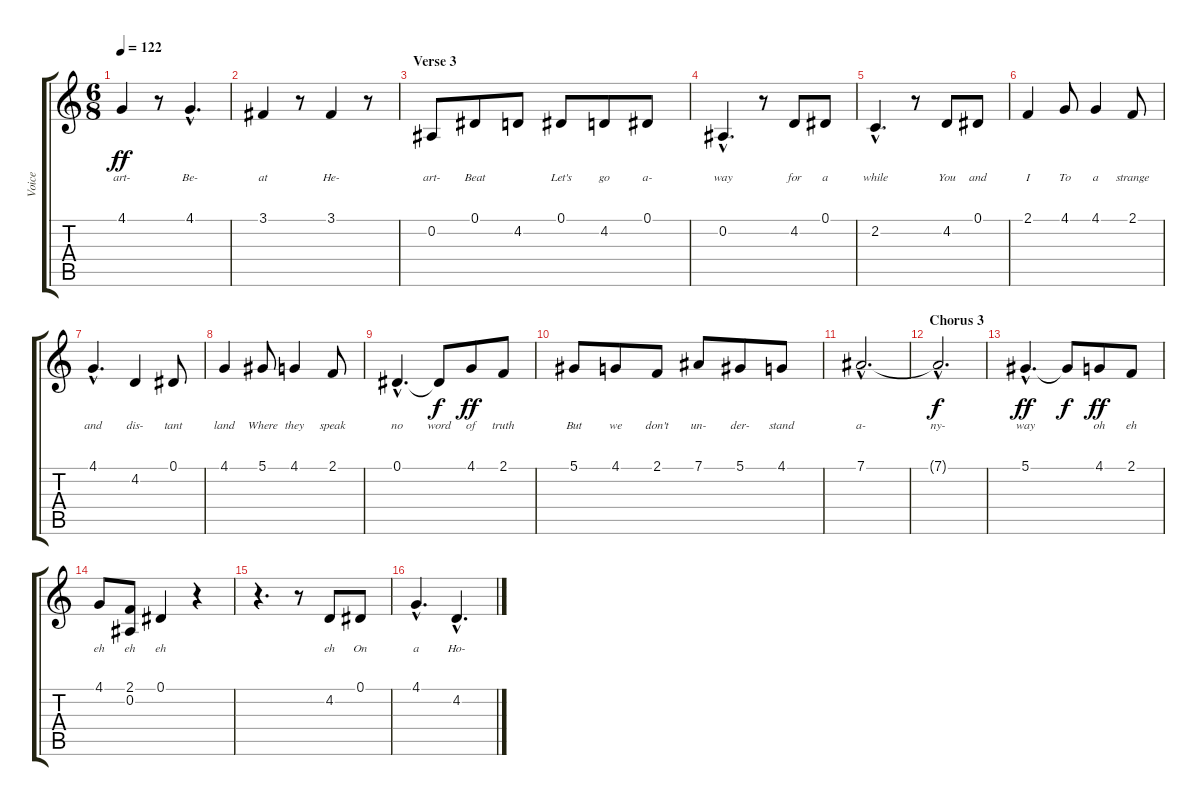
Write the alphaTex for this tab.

\track ("Voice" "Voice") {instrument clarinet}
\staff {score tabs}
\tuning (Eb4 Bb3 Gb3 Db3 Ab2 Eb2) {hide}
\ts (6 8)
\tempo 122
\clef g2
\ks c
4.1.4{lyrics (0 "art-") lyrics (1 "") lyrics (2 "") lyrics (3 "") lyrics (4 "") dy ff} r.8 4.1{hac}.4{d lyrics (0 "Be-") lyrics (1 "") lyrics (2 "") lyrics (3 "") lyrics (4 "")} |
3.1.4{lyrics (0 "at") lyrics (1 "") lyrics (2 "") lyrics (3 "") lyrics (4 "")} r.8 3.1.4{lyrics (0 "He-") lyrics (1 "") lyrics (2 "") lyrics (3 "") lyrics (4 "")} r.8 |
\section ("" "Verse 3")
0.2.8{lyrics (0 "art-") lyrics (1 "") lyrics (2 "") lyrics (3 "") lyrics (4 "")} 0.1.8{lyrics (0 "Beat") lyrics (1 "") lyrics (2 "") lyrics (3 "") lyrics (4 "")} 4.2.8{lyrics (0 "") lyrics (1 "") lyrics (2 "") lyrics (3 "") lyrics (4 "")} 0.1.8{lyrics (0 "Let's") lyrics (1 "") lyrics (2 "") lyrics (3 "") lyrics (4 "")} 4.2.8{lyrics (0 "go") lyrics (1 "") lyrics (2 "") lyrics (3 "") lyrics (4 "")} 0.1.8{lyrics (0 "a-") lyrics (1 "") lyrics (2 "") lyrics (3 "") lyrics (4 "")} |
0.2{hac}.4{d lyrics (0 "way") lyrics (1 "") lyrics (2 "") lyrics (3 "") lyrics (4 "")} r.8 4.2.8{lyrics (0 "for") lyrics (1 "") lyrics (2 "") lyrics (3 "") lyrics (4 "")} 0.1.8{lyrics (0 "a") lyrics (1 "") lyrics (2 "") lyrics (3 "") lyrics (4 "")} |
2.2{hac}.4{d lyrics (0 "while") lyrics (1 "") lyrics (2 "") lyrics (3 "") lyrics (4 "")} r.8 4.2.8{lyrics (0 "You") lyrics (1 "") lyrics (2 "") lyrics (3 "") lyrics (4 "")} 0.1.8{lyrics (0 "and") lyrics (1 "") lyrics (2 "") lyrics (3 "") lyrics (4 "")} |
2.1.4{lyrics (0 "I") lyrics (1 "") lyrics (2 "") lyrics (3 "") lyrics (4 "")} 4.1.8{lyrics (0 "To") lyrics (1 "") lyrics (2 "") lyrics (3 "") lyrics (4 "")} 4.1.4{lyrics (0 "a") lyrics (1 "") lyrics (2 "") lyrics (3 "") lyrics (4 "")} 2.1.8{lyrics (0 "strange") lyrics (1 "") lyrics (2 "") lyrics (3 "") lyrics (4 "")} |
4.1{hac}.4{d lyrics (0 "and") lyrics (1 "") lyrics (2 "") lyrics (3 "") lyrics (4 "")} 4.2.4{lyrics (0 "dis-") lyrics (1 "") lyrics (2 "") lyrics (3 "") lyrics (4 "")} 0.1.8{lyrics (0 "tant") lyrics (1 "") lyrics (2 "") lyrics (3 "") lyrics (4 "")} |
4.1.4{lyrics (0 "land") lyrics (1 "") lyrics (2 "") lyrics (3 "") lyrics (4 "")} 5.1.8{lyrics (0 "Where") lyrics (1 "") lyrics (2 "") lyrics (3 "") lyrics (4 "")} 4.1.4{lyrics (0 "they") lyrics (1 "") lyrics (2 "") lyrics (3 "") lyrics (4 "")} 2.1.8{lyrics (0 "speak") lyrics (1 "") lyrics (2 "") lyrics (3 "") lyrics (4 "")} |
0.1{hac}.4{d lyrics (0 "no") lyrics (1 "") lyrics (2 "") lyrics (3 "") lyrics (4 "")} 0.1{t}.8{lyrics (0 "word") lyrics (1 "") lyrics (2 "") lyrics (3 "") lyrics (4 "") dy f} 4.1.8{lyrics (0 "of") lyrics (1 "") lyrics (2 "") lyrics (3 "") lyrics (4 "") dy ff} 2.1.8{lyrics (0 "truth") lyrics (1 "") lyrics (2 "") lyrics (3 "") lyrics (4 "")} |
5.1.8{lyrics (0 "But") lyrics (1 "") lyrics (2 "") lyrics (3 "") lyrics (4 "")} 4.1.8{lyrics (0 "we") lyrics (1 "") lyrics (2 "") lyrics (3 "") lyrics (4 "")} 2.1.8{lyrics (0 "don't") lyrics (1 "") lyrics (2 "") lyrics (3 "") lyrics (4 "")} 7.1.8{lyrics (0 "un-") lyrics (1 "") lyrics (2 "") lyrics (3 "") lyrics (4 "")} 5.1.8{lyrics (0 "der-") lyrics (1 "") lyrics (2 "") lyrics (3 "") lyrics (4 "")} 4.1.8{lyrics (0 "stand") lyrics (1 "") lyrics (2 "") lyrics (3 "") lyrics (4 "")} |
7.1{hac}.2{d lyrics (0 "a-") lyrics (1 "") lyrics (2 "") lyrics (3 "") lyrics (4 "")} |
\section ("" "Chorus 3")
7.1{hac t}.2{d lyrics (0 "ny-") lyrics (1 "") lyrics (2 "") lyrics (3 "") lyrics (4 "") dy f} |
5.1{hac}.4{d lyrics (0 "way") lyrics (1 "") lyrics (2 "") lyrics (3 "") lyrics (4 "") dy ff} 5.1{t}.8{lyrics (0 "") lyrics (1 "") lyrics (2 "") lyrics (3 "") lyrics (4 "") dy f} 4.1.8{lyrics (0 "oh") lyrics (1 "") lyrics (2 "") lyrics (3 "") lyrics (4 "") dy ff} 2.1.8{lyrics (0 "eh") lyrics (1 "") lyrics (2 "") lyrics (3 "") lyrics (4 "")} |
4.1.8{lyrics (0 "eh") lyrics (1 "") lyrics (2 "") lyrics (3 "") lyrics (4 "")} (2.1 0.2).8{lyrics (0 "eh") lyrics (1 "") lyrics (2 "") lyrics (3 "") lyrics (4 "")} 0.1.4{lyrics (0 "eh") lyrics (1 "") lyrics (2 "") lyrics (3 "") lyrics (4 "")} r.4 |
r.4{d} r.8 4.2.8{lyrics (0 "eh") lyrics (1 "") lyrics (2 "") lyrics (3 "") lyrics (4 "")} 0.1.8{lyrics (0 "On") lyrics (1 "") lyrics (2 "") lyrics (3 "") lyrics (4 "")} |
4.1{hac}.4{d lyrics (0 "a") lyrics (1 "") lyrics (2 "") lyrics (3 "") lyrics (4 "")} 4.2{hac}.4{d lyrics (0 "Ho-") lyrics (1 "") lyrics (2 "") lyrics (3 "") lyrics (4 "")}
